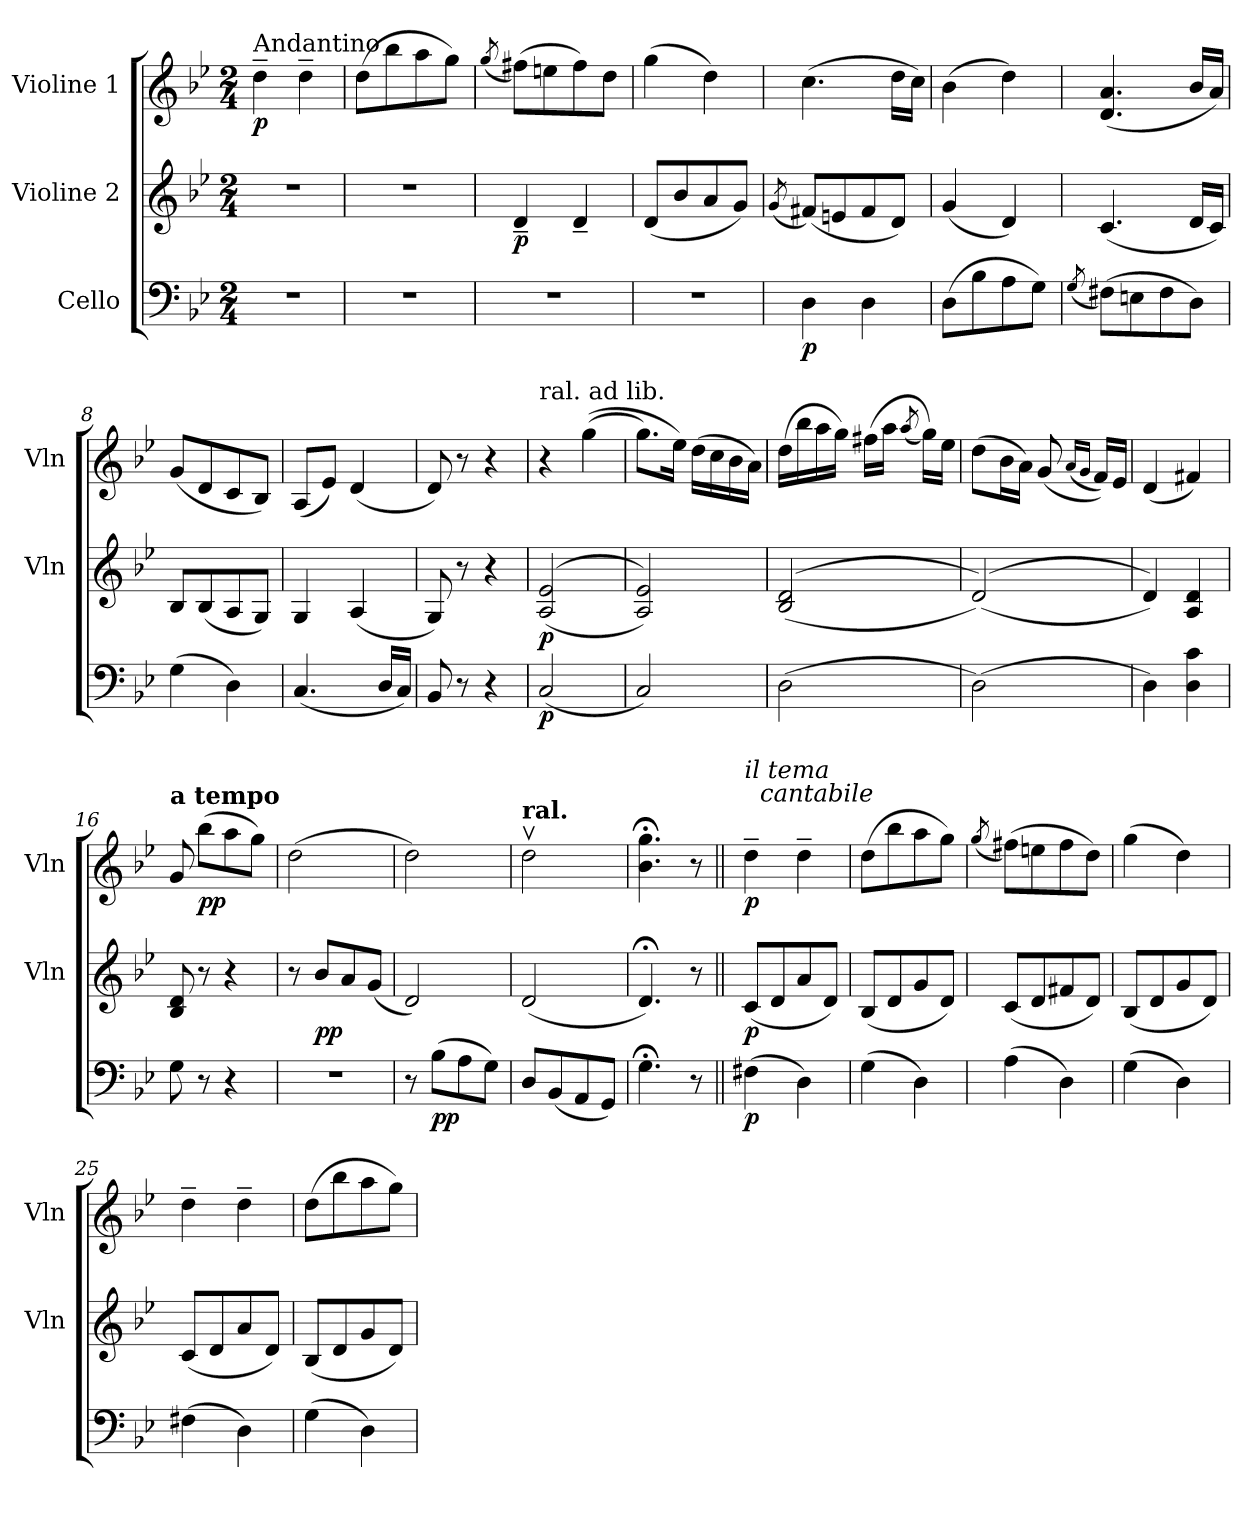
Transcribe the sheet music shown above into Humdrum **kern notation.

**kern	**dynam	**kern	**dynam	**kern	**dynam
*part3	*part3	*part2	*part2	*part1	*part1
*staff3	*staff3	*staff2	*staff2	*staff1	*staff1
*I"Cello	*	*I"Violine 2	*	*I"Violine 1	*
*	*	*I'Vln	*	*I'Vln	*
*clefF4	*	*clefG2	*	*clefG2	*
*k[b-e-]	*	*k[b-e-]	*	*k[b-e-]	*
*B-:	*	*B-:	*	*B-:	*
*M2/4	*	*M2/4	*	*M2/4	*
=1	=1	=1	=1	=1	=1
!	!	!	!	!LO:TX:a:t=Andantino	!
!	!	!	!	!	!LO:DY:b
2r	.	2r	.	4dd~	p
.	.	.	.	4dd~	.
=2	=2	=2	=2	=2	=2
2r	.	2r	.	(>8ddL	.
.	.	.	.	8bb-	.
.	.	.	.	8aa	.
.	.	.	.	8ggJ)	.
=3	=3	=3	=3	=3	=3
.	.	.	.	(<8qgg/	.
!	!	!	!LO:DY:b	!	!
2r	.	4d~	p	(>8ff#XL)	.
.	.	.	.	8een	.
.	.	4d~	.	8ff#)	.
.	.	.	.	8ddJ	.
=4	=4	=4	=4	=4	=4
2r	.	(<8dL	.	(>4gg	.
.	.	8b-	.	.	.
.	.	8a	.	4dd)	.
.	.	8gJ)	.	.	.
=5	=5	=5	=5	=5	=5
.	.	(<8qg/	.	.	.
!	!LO:DY:b	!	!	!	!
4D	p	(<8f#XL)	.	(>4.cc	.
.	.	8en	.	.	.
4D	.	8f#	.	.	.
.	.	8dJ)	.	16ddLL	.
.	.	.	.	16ccJJ)	.
=6	=6	=6	=6	=6	=6
(>8DL	.	(<4g	.	(>4b-	.
8B-	.	.	.	.	.
8A	.	4d)	.	4dd)	.
8GJ)	.	.	.	.	.
!!LO:LB:g=z
=7	=7	=7	=7	=7	=7
(<8qG/	.	.	.	.	.
(>8F#XL)	.	(<4.c	.	(<4.d 4.a	.
8En	.	.	.	.	.
8F#	.	.	.	.	.
8DJ)	.	16dLL	.	16b-LL	.
.	.	16cJJ)	.	16aJJ)	.
=8	=8	=8	=8	=8	=8
(>4G	.	8B-L	.	(<8gL	.
.	.	(<8B-	.	8d	.
4D)	.	8A	.	8c	.
.	.	8GJ)	.	8B-J)	.
=9	=9	=9	=9	=9	=9
(<4.C	.	4G	.	(>8AL	.
.	.	.	.	8e-J)	.
.	.	(<4A	.	(<4d	.
16DLL	.	.	.	.	.
16CJJ)	.	.	.	.	.
=10	=10	=10	=10	=10	=10
8BB-	.	8G)	.	8d)	.
8r	.	8r	.	8r	.
4r	.	4r	.	4r	.
=11	=11	=11	=11	=11	=11
!	!	!	!	!LO:TX:a:t=ral. ad lib.	!
!	!LO:DY:b	!	!LO:DY:b	!	!
(<2C	p	(<(>2A 2e-	p	4r	.
.	.	.	.	(>(>4gg	.
=12	=12	=12	=12	=12	=12
2C)	.	2A 2e-))	.	8.ggL)	.
.	.	.	.	16ee-Jk)	.
.	.	.	.	(>16ddLL	.
.	.	.	.	16cc	.
.	.	.	.	16b-	.
.	.	.	.	16aJJ)	.
!!LO:LB:g=z
=13	=13	=13	=13	=13	=13
(>2D	.	(<(>2B- 2d	.	(>16ddLL	.
.	.	.	.	16bb-	.
.	.	.	.	16aa	.
.	.	.	.	16ggJJ)	.
.	.	.	.	(>16ff#XLL	.
.	.	.	.	16aaJJ	.
.	.	.	.	(>8qaa/	.
.	.	.	.	16ggLL))	.
.	.	.	.	16ee-JJ	.
=14	=14	=14	=14	=14	=14
(>2D)	.	(<(>2d))	.	(>8ddL	.
.	.	.	.	16b-L	.
.	.	.	.	16aJJ)	.
.	.	.	.	(<8g	.
.	.	.	.	(<16qaLL	.
.	.	.	.	16qgJJ	.
.	.	.	.	16fLL))	.
.	.	.	.	16e-JJ	.
=15	=15	=15	=15	=15	=15
4D)	.	4d))	.	(<4d	.
4D 4c	.	4A 4d	.	4f#X)	.
=16	=16	=16	=16	=16	=16
!	!	!	!	!LO:TX:a:B:t=a tempo	!
8G	.	8B- 8d	.	8g	.
!	!	!	!	!	!LO:DY:b
8r	.	8r	.	(>8bb-L	pp
4r	.	4r	.	8aa	.
.	.	.	.	8ggJ)	.
=17	=17	=17	=17	=17	=17
2r	.	8r	.	(>2dd	.
!	!	!	!LO:DY:b	!	!
.	.	8b-L	pp	.	.
.	.	8a	.	.	.
.	.	(>8gJ	.	.	.
=18	=18	=18	=18	=18	=18
8r	.	2d)	.	2dd)	.
!	!LO:DY:b	!	!	!	!
(>8B-L	pp	.	.	.	.
8A	.	.	.	.	.
8GJ)	.	.	.	.	.
!!LO:LB:g=z
=19	=19	=19	=19	=19	=19
!	!	!	!	!LO:TX:a:B:t=ral.	!
8DL	.	(<2d	.	2ddv	.
(<8BB-	.	.	.	.	.
8AA	.	.	.	.	.
8GGJ)	.	.	.	.	.
=20	=20	=20	=20	=20	=20
4.G;<	.	4.d;<)	.	4.b-;< 4.gg;<	.
8r	.	8r	.	8r	.
=21||	=21||	=21||	=21||	=21||	=21||
!	!	!	!	!LO:TX:a:i:t=il tema\n                  cantabile	!
!	!LO:DY:b	!	!LO:DY:b	!	!LO:DY:b
(>4F#X	p	(<8cL	p	4dd~	p
.	.	8d	.	.	.
4D)	.	8a	.	4dd~	.
.	.	8dJ)	.	.	.
=22	=22	=22	=22	=22	=22
(>4G	.	(<8B-L	.	(>8ddL	.
.	.	8d	.	8bb-	.
4D)	.	8g	.	8aa	.
.	.	8dJ)	.	8ggJ)	.
=23	=23	=23	=23	=23	=23
.	.	.	.	(>8qgg	.
(>4A	.	(<8cL	.	(>8ff#XL)	.
.	.	8d	.	8een	.
4D)	.	8f#X	.	8ff#	.
.	.	8dJ)	.	8ddJ)	.
=24	=24	=24	=24	=24	=24
(>4G	.	(<8B-L	.	(>4gg	.
.	.	8d	.	.	.
4D)	.	8g	.	4dd)	.
.	.	8dJ)	.	.	.
=25	=25	=25	=25	=25	=25
(>4F#X	.	(<8cL	.	4dd~	.
.	.	8d	.	.	.
4D)	.	8a	.	4dd~	.
.	.	8dJ)	.	.	.
=26	=26	=26	=26	=26	=26
(>4G	.	(<8B-L	.	(>8ddL	.
.	.	8d	.	8bb-	.
4D)	.	8g	.	8aa	.
.	.	8dJ)	.	8ggJ)	.
=	=	=	=	=	=
*-	*-	*-	*-	*-	*-
